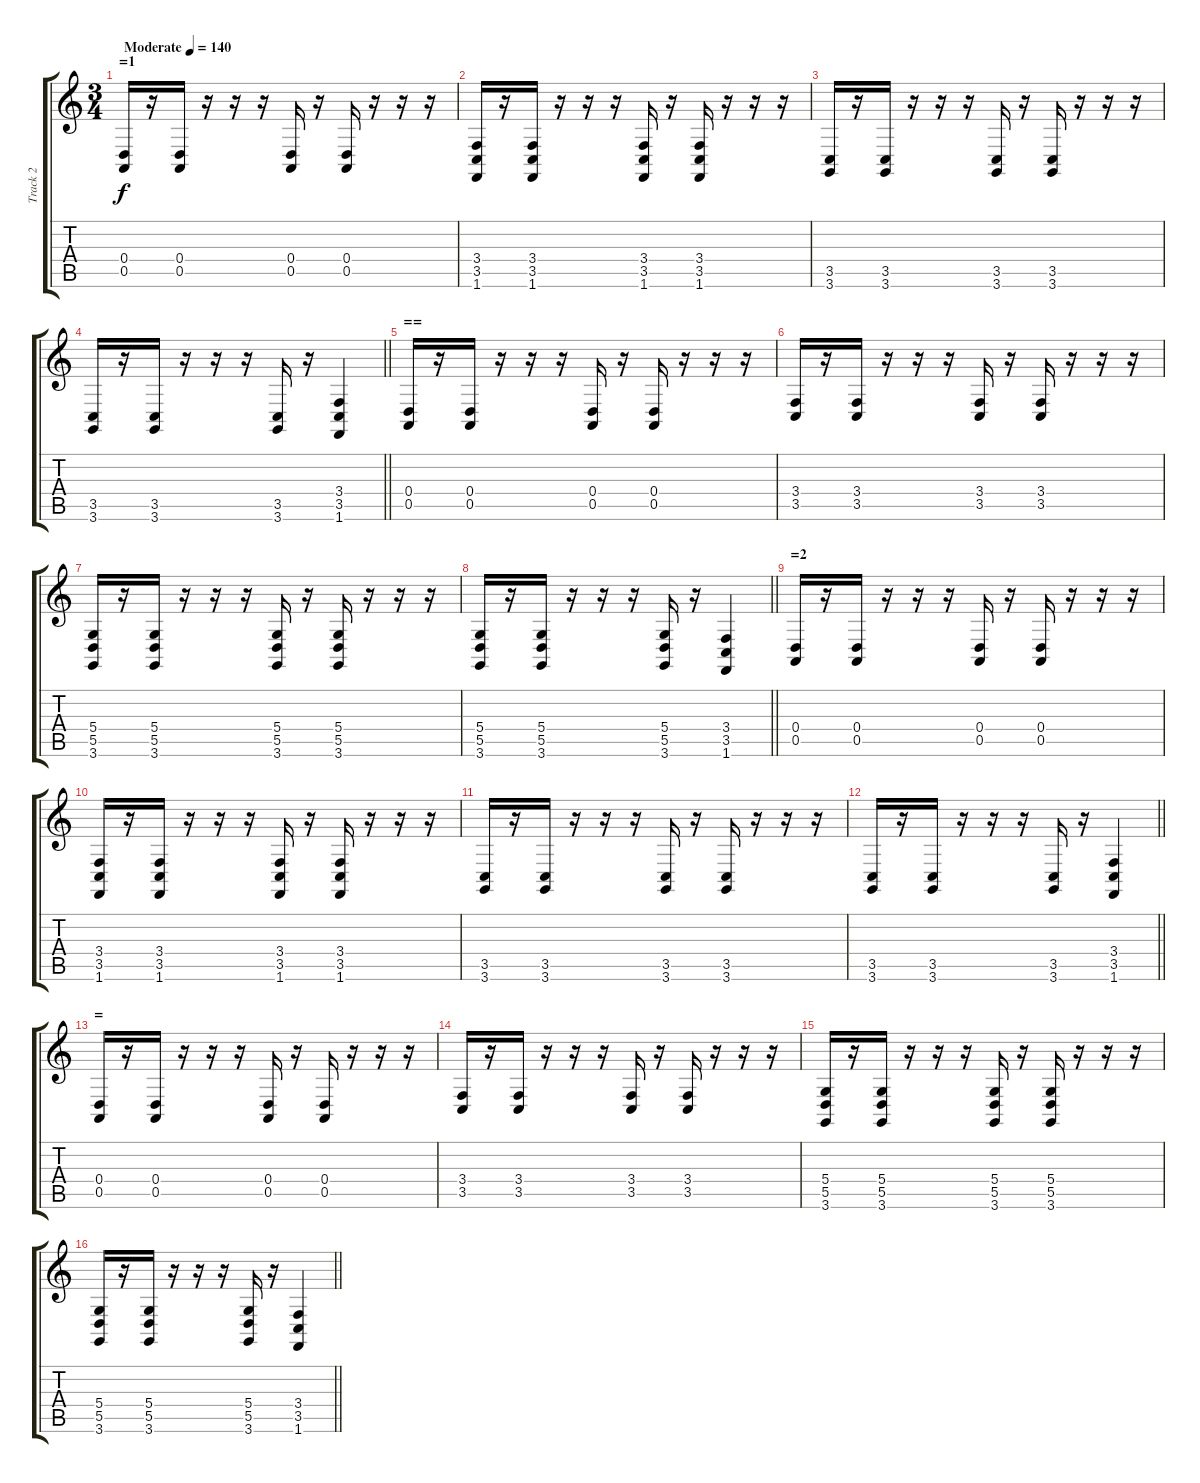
\track ("Track 2" "Track 2") {instrument lead2sawtooth}
\staff {score tabs}
\tuning (E4 B3 G3 D3 A2 E2) {hide}
\ts (3 4)
\section ("" "=1")
\tempo (140 "Moderate")
\clef g2
\ks c
(0.4 0.5).16{dy f instrument lead2sawtooth} r.16 (0.4 0.5).16 r.16 r.16 r.16 (0.4 0.5).16 r.16 (0.4 0.5).16 r.16 r.16 r.16 |
(3.4 3.5 1.6).16 r.16 (3.4 3.5 1.6).16 r.16 r.16 r.16 (3.4 3.5 1.6).16 r.16 (3.4 3.5 1.6).16 r.16 r.16 r.16 |
(3.5 3.6).16 r.16 (3.5 3.6).16 r.16 r.16 r.16 (3.5 3.6).16 r.16 (3.5 3.6).16 r.16 r.16 r.16 |
\barLineRight lightlight
(3.5 3.6).16 r.16 (3.5 3.6).16 r.16 r.16 r.16 (3.5 3.6).16 r.16 (3.4 3.5 1.6).4 |
\section ("" "==")
(0.4 0.5).16 r.16 (0.4 0.5).16 r.16 r.16 r.16 (0.4 0.5).16 r.16 (0.4 0.5).16 r.16 r.16 r.16 |
(3.4 3.5).16 r.16 (3.4 3.5).16 r.16 r.16 r.16 (3.4 3.5).16 r.16 (3.4 3.5).16 r.16 r.16 r.16 |
(5.4 5.5 3.6).16 r.16 (5.4 5.5 3.6).16 r.16 r.16 r.16 (5.4 5.5 3.6).16 r.16 (5.4 5.5 3.6).16 r.16 r.16 r.16 |
\barLineRight lightlight
(5.4 5.5 3.6).16 r.16 (5.4 5.5 3.6).16 r.16 r.16 r.16 (5.4 5.5 3.6).16 r.16 (3.4 3.5 1.6).4 |
\section ("" "=2")
(0.4 0.5).16 r.16 (0.4 0.5).16 r.16 r.16 r.16 (0.4 0.5).16 r.16 (0.4 0.5).16 r.16 r.16 r.16 |
(3.4 3.5 1.6).16 r.16 (3.4 3.5 1.6).16 r.16 r.16 r.16 (3.4 3.5 1.6).16 r.16 (3.4 3.5 1.6).16 r.16 r.16 r.16 |
(3.5 3.6).16 r.16 (3.5 3.6).16 r.16 r.16 r.16 (3.5 3.6).16 r.16 (3.5 3.6).16 r.16 r.16 r.16 |
\barLineRight lightlight
(3.5 3.6).16 r.16 (3.5 3.6).16 r.16 r.16 r.16 (3.5 3.6).16 r.16 (3.4 3.5 1.6).4 |
\section ("" "=")
(0.4 0.5).16 r.16 (0.4 0.5).16 r.16 r.16 r.16 (0.4 0.5).16 r.16 (0.4 0.5).16 r.16 r.16 r.16 |
(3.4 3.5).16 r.16 (3.4 3.5).16 r.16 r.16 r.16 (3.4 3.5).16 r.16 (3.4 3.5).16 r.16 r.16 r.16 |
(5.4 5.5 3.6).16 r.16 (5.4 5.5 3.6).16 r.16 r.16 r.16 (5.4 5.5 3.6).16 r.16 (5.4 5.5 3.6).16 r.16 r.16 r.16 |
\barLineRight lightlight
(5.4 5.5 3.6).16 r.16 (5.4 5.5 3.6).16 r.16 r.16 r.16 (5.4 5.5 3.6).16 r.16 (3.4 3.5 1.6).4
